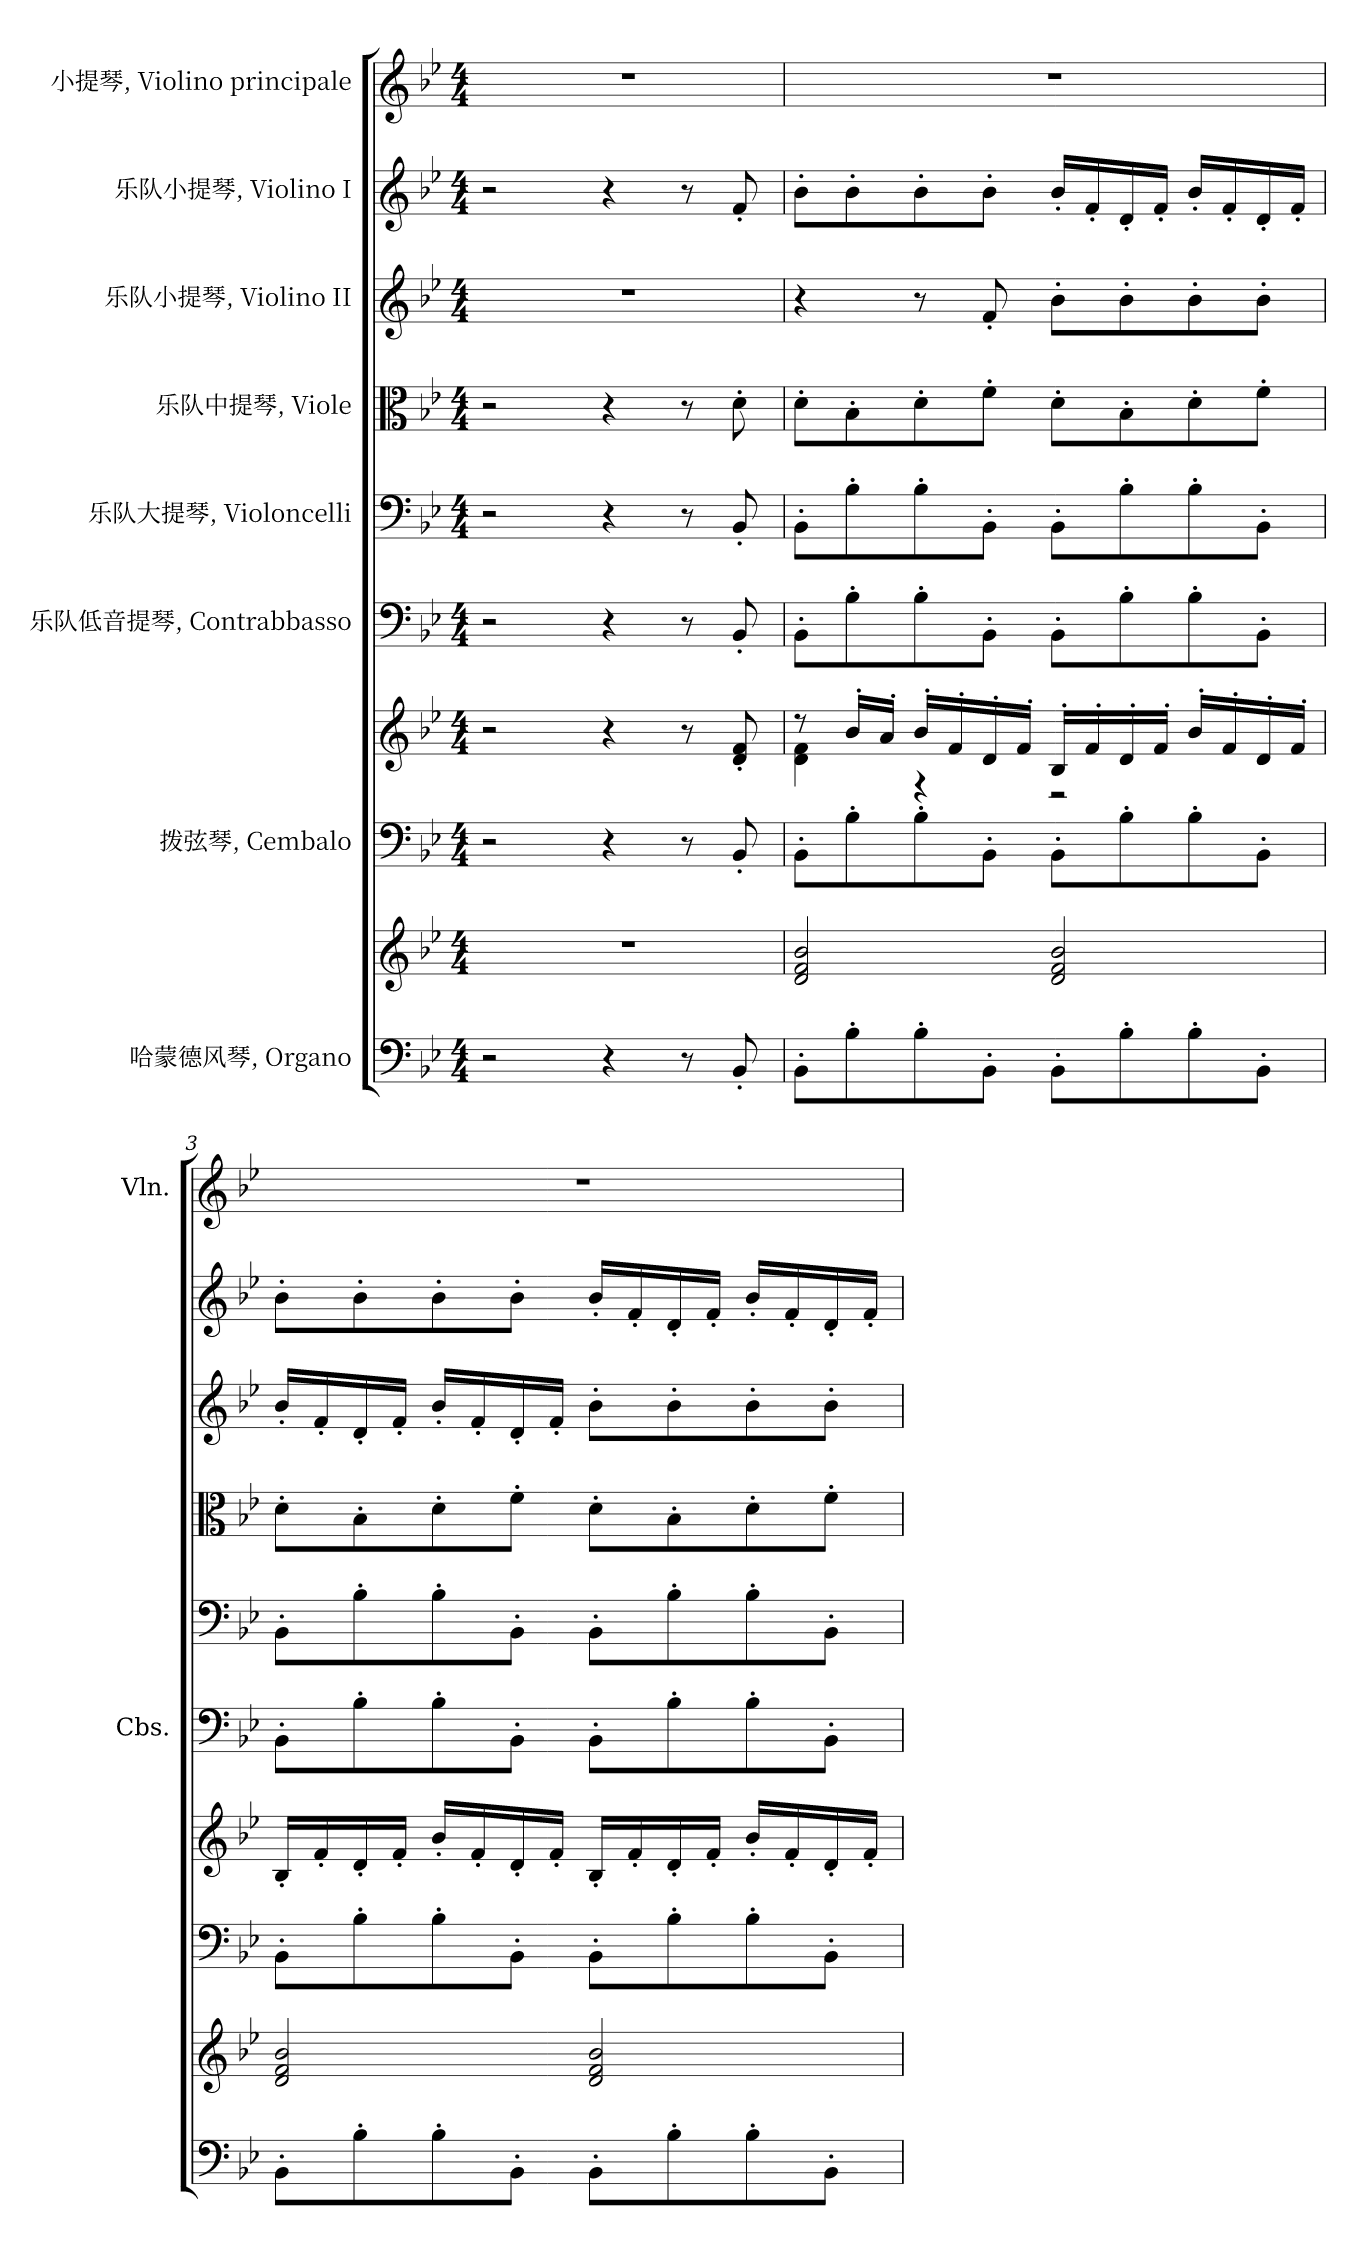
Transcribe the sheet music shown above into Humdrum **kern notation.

**kern	**kern	**kern	**kern	**kern	**kern	**kern	**kern	**kern	**kern
*part8	*part8	*part7	*part7	*part6	*part5	*part4	*part3	*part2	*part1
*staff10	*staff9	*staff8	*staff7	*staff6	*staff5	*staff4	*staff3	*staff2	*staff1
*I"哈蒙德风琴, Organo	*	*I"拨弦琴, Cembalo	*	*I"乐队低音提琴, Contrabbasso	*I"乐队大提琴, Violoncelli	*I"乐队中提琴, Viole	*I"乐队小提琴, Violino II	*I"乐队小提琴, Violino I	*I"小提琴, Violino principale
*	*	*	*	*I'Cbs.	*	*	*	*	*I'Vln.
*clefF4	*clefG2	*clefF4	*clefG2	*clefF4	*clefF4	*clefC3	*clefG2	*clefG2	*clefG2
*	*	*	*	*ITrd7c12	*	*	*	*	*
*k[b-e-]	*k[b-e-]	*k[b-e-]	*k[b-e-]	*k[b-e-]	*k[b-e-]	*k[b-e-]	*k[b-e-]	*k[b-e-]	*k[b-e-]
*M4/4	*M4/4	*M4/4	*M4/4	*M4/4	*M4/4	*M4/4	*M4/4	*M4/4	*M4/4
*MM108	*MM108	*MM108	*MM108	*MM108	*MM108	*MM108	*MM108	*MM108	*MM108
=1	=1	=1	=1	=1	=1	=1	=1	=1	=1
2r	1r	2r	2r	2r	2r	2r	1r	2r	1r
4r	.	4r	4r	4r	4r	4r	.	4r	.
8r	.	8r	8r	8r	8r	8r	.	8r	.
8BB-'/	.	8BB-'/	8d/' 8f/'	8BBB-'/	8BB-'/	8d'\	.	8f'/	.
=2	=2	=2	=2	=2	=2	=2	=2	=2	=2
*	*	*	*^	*	*	*	*	*	*
8BB-'\L	2d/ 2f/ 2b-/	8BB-'\L	8r	4d\ 4f\	8BBB-'\L	8BB-'\L	8d'\L	4r	8b-'\L	1r
8B-'\	.	8B-'\	16b-'/LL	.	8BB-'\	8B-'\	8B-'\	.	8b-'\	.
.	.	.	16a'/JJ	.	.	.	.	.	.	.
8B-'\	.	8B-'\	16b-'/LL	4r	8BB-'\	8B-'\	8d'\	8r	8b-'\	.
.	.	.	16f'/	.	.	.	.	.	.	.
8BB-'\J	.	8BB-'\J	16d'/	.	8BBB-'\J	8BB-'\J	8f'\J	8f'/	8b-'\J	.
.	.	.	16f'/JJ	.	.	.	.	.	.	.
8BB-'\L	2d/ 2f/ 2b-/	8BB-'\L	16B-'/LL	2r	8BBB-'\L	8BB-'\L	8d'\L	8b-'\L	16b-'/LL	.
.	.	.	16f'/	.	.	.	.	.	16f'/	.
8B-'\	.	8B-'\	16d'/	.	8BB-'\	8B-'\	8B-'\	8b-'\	16d'/	.
.	.	.	16f'/JJ	.	.	.	.	.	16f'/JJ	.
8B-'\	.	8B-'\	16b-'/LL	.	8BB-'\	8B-'\	8d'\	8b-'\	16b-'/LL	.
.	.	.	16f'/	.	.	.	.	.	16f'/	.
8BB-'\J	.	8BB-'\J	16d'/	.	8BBB-'\J	8BB-'\J	8f'\J	8b-'\J	16d'/	.
.	.	.	16f'/JJ	.	.	.	.	.	16f'/JJ	.
*	*	*	*v	*v	*	*	*	*	*	*
!!LO:PB:g=z
=3	=3	=3	=3	=3	=3	=3	=3	=3	=3
8BB-'\L	2d/ 2f/ 2b-/	8BB-'\L	16B-'/LL	8BBB-'\L	8BB-'\L	8d'\L	16b-'/LL	8b-'\L	1r
.	.	.	16f'/	.	.	.	16f'/	.	.
8B-'\	.	8B-'\	16d'/	8BB-'\	8B-'\	8B-'\	16d'/	8b-'\	.
.	.	.	16f'/JJ	.	.	.	16f'/JJ	.	.
8B-'\	.	8B-'\	16b-'/LL	8BB-'\	8B-'\	8d'\	16b-'/LL	8b-'\	.
.	.	.	16f'/	.	.	.	16f'/	.	.
8BB-'\J	.	8BB-'\J	16d'/	8BBB-'\J	8BB-'\J	8f'\J	16d'/	8b-'\J	.
.	.	.	16f'/JJ	.	.	.	16f'/JJ	.	.
8BB-'\L	2d/ 2f/ 2b-/	8BB-'\L	16B-'/LL	8BBB-'\L	8BB-'\L	8d'\L	8b-'\L	16b-'/LL	.
.	.	.	16f'/	.	.	.	.	16f'/	.
8B-'\	.	8B-'\	16d'/	8BB-'\	8B-'\	8B-'\	8b-'\	16d'/	.
.	.	.	16f'/JJ	.	.	.	.	16f'/JJ	.
8B-'\	.	8B-'\	16b-'/LL	8BB-'\	8B-'\	8d'\	8b-'\	16b-'/LL	.
.	.	.	16f'/	.	.	.	.	16f'/	.
8BB-'\J	.	8BB-'\J	16d'/	8BBB-'\J	8BB-'\J	8f'\J	8b-'\J	16d'/	.
.	.	.	16f'/JJ	.	.	.	.	16f'/JJ	.
=	=	=	=	=	=	=	=	=	=
*-	*-	*-	*-	*-	*-	*-	*-	*-	*-
